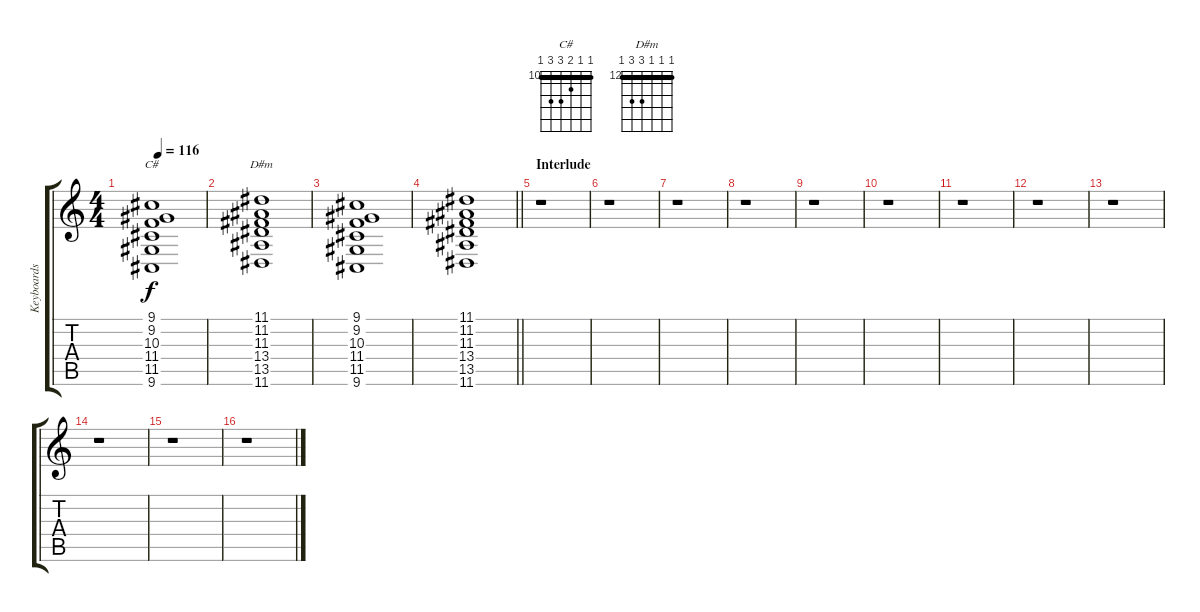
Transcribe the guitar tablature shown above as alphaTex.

\track ("Keyboards" "Keyboards") {instrument stringensemble2}
\staff {score tabs}
\tuning (E4 B3 G3 D3 A2 E2) {hide}
\chord ("C#" 10 10 11 12 12 10) {firstfret 10 barre 10}
\chord ("D#m" 12 12 12 14 14 12) {firstfret 12 barre 12}
\ts (4 4)
\tempo 116
\clef g2
\ks c
(9.1 9.2 10.3 11.4 11.5 9.6).1{ch "C#" dy f} |
(11.1 11.2 11.3 13.4 13.5 11.6).1{ch "D#m"} |
(9.1 9.2 10.3 11.4 11.5 9.6).1 |
\barLineRight lightlight
(11.1 11.2 11.3 13.4 13.5 11.6).1 |
\section ("" "Interlude")
r.1 |
r.1 |
r.1 |
r.1 |
r.1 |
r.1 |
r.1 |
r.1 |
r.1 |
r.1 |
r.1 |
r.1
